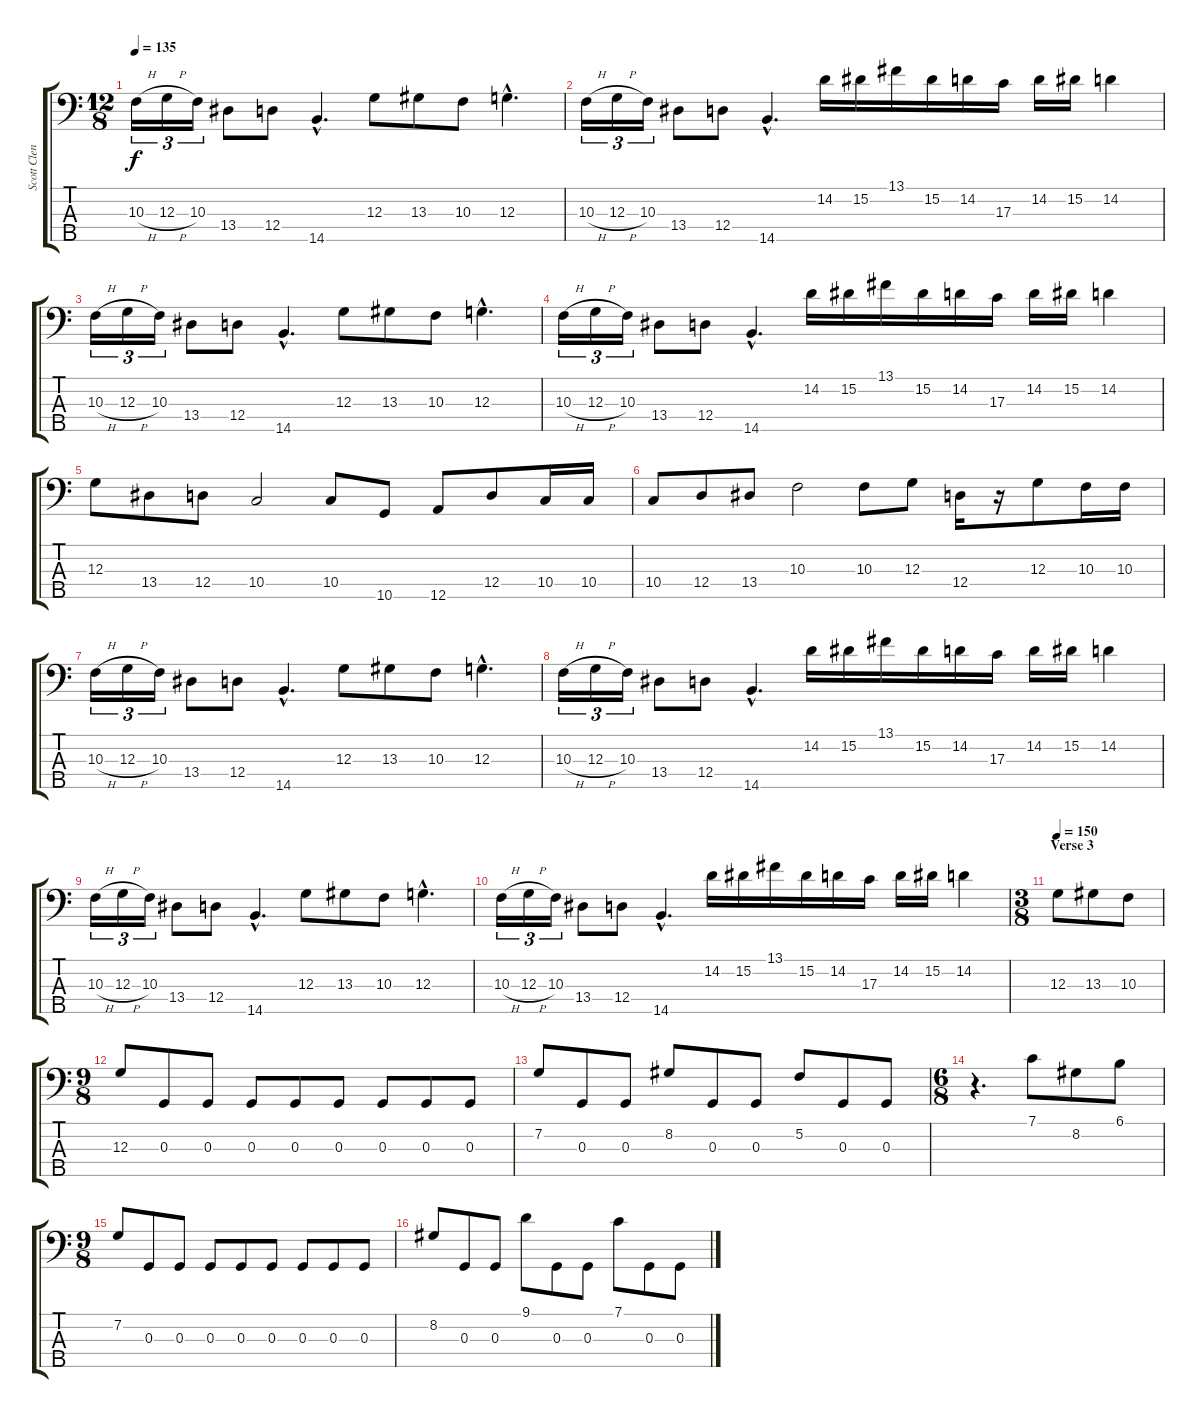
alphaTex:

\track ("Scott Clendenin " "Scott Clen") {instrument electricbasspick}
\staff {score tabs}
\tuning (F2 C2 G1 D1 A0) {hide}
\ts (12 8)
\tempo 135
\clef f4
\ks c
10.3{h}.16{tu (3 2) dy f} 12.3{h}.16{tu (3 2)} 10.3.16{tu (3 2)} 13.4.8 12.4.8 14.5{hac}.4{d} 12.3.8 13.3.8 10.3.8 12.3{hac}.4{d} |
10.3{h}.16{tu (3 2)} 12.3{h}.16{tu (3 2)} 10.3.16{tu (3 2)} 13.4.8 12.4.8 14.5{hac}.4{d} 14.2.16 15.2.16 13.1.16 15.2.16 14.2.16 17.3.16 14.2.16 15.2.16 14.2.4 |
10.3{h}.16{tu (3 2)} 12.3{h}.16{tu (3 2)} 10.3.16{tu (3 2)} 13.4.8 12.4.8 14.5{hac}.4{d} 12.3.8 13.3.8 10.3.8 12.3{hac}.4{d} |
10.3{h}.16{tu (3 2)} 12.3{h}.16{tu (3 2)} 10.3.16{tu (3 2)} 13.4.8 12.4.8 14.5{hac}.4{d} 14.2.16 15.2.16 13.1.16 15.2.16 14.2.16 17.3.16 14.2.16 15.2.16 14.2.4 |
12.3.8 13.4.8 12.4.8 10.4.2 10.4.8 10.5.8 12.5.8 12.4.8 10.4.16 10.4.16 |
10.4.8 12.4.8 13.4.8 10.3.2 10.3.8 12.3.8 12.4.16 r.16 12.3.8 10.3.16 10.3.16 |
10.3{h}.16{tu (3 2)} 12.3{h}.16{tu (3 2)} 10.3.16{tu (3 2)} 13.4.8 12.4.8 14.5{hac}.4{d} 12.3.8 13.3.8 10.3.8 12.3{hac}.4{d} |
10.3{h}.16{tu (3 2)} 12.3{h}.16{tu (3 2)} 10.3.16{tu (3 2)} 13.4.8 12.4.8 14.5{hac}.4{d} 14.2.16 15.2.16 13.1.16 15.2.16 14.2.16 17.3.16 14.2.16 15.2.16 14.2.4 |
10.3{h}.16{tu (3 2)} 12.3{h}.16{tu (3 2)} 10.3.16{tu (3 2)} 13.4.8 12.4.8 14.5{hac}.4{d} 12.3.8 13.3.8 10.3.8 12.3{hac}.4{d} |
10.3{h}.16{tu (3 2)} 12.3{h}.16{tu (3 2)} 10.3.16{tu (3 2)} 13.4.8 12.4.8 14.5{hac}.4{d} 14.2.16 15.2.16 13.1.16 15.2.16 14.2.16 17.3.16 14.2.16 15.2.16 14.2.4 |
\ts (3 8)
\section ("" "Verse 3")
\tempo 150
12.3.8 13.3.8 10.3.8 |
\ts (9 8)
12.3.8 0.3.8 0.3.8 0.3.8 0.3.8 0.3.8 0.3.8 0.3.8 0.3.8 |
7.2.8 0.3.8 0.3.8 8.2.8 0.3.8 0.3.8 5.2.8 0.3.8 0.3.8 |
\ts (6 8)
r.4{d} 7.1.8 8.2.8 6.1.8 |
\ts (9 8)
7.2.8 0.3.8 0.3.8 0.3.8 0.3.8 0.3.8 0.3.8 0.3.8 0.3.8 |
8.2.8 0.3.8 0.3.8 9.1.8 0.3.8 0.3.8 7.1.8 0.3.8 0.3.8
